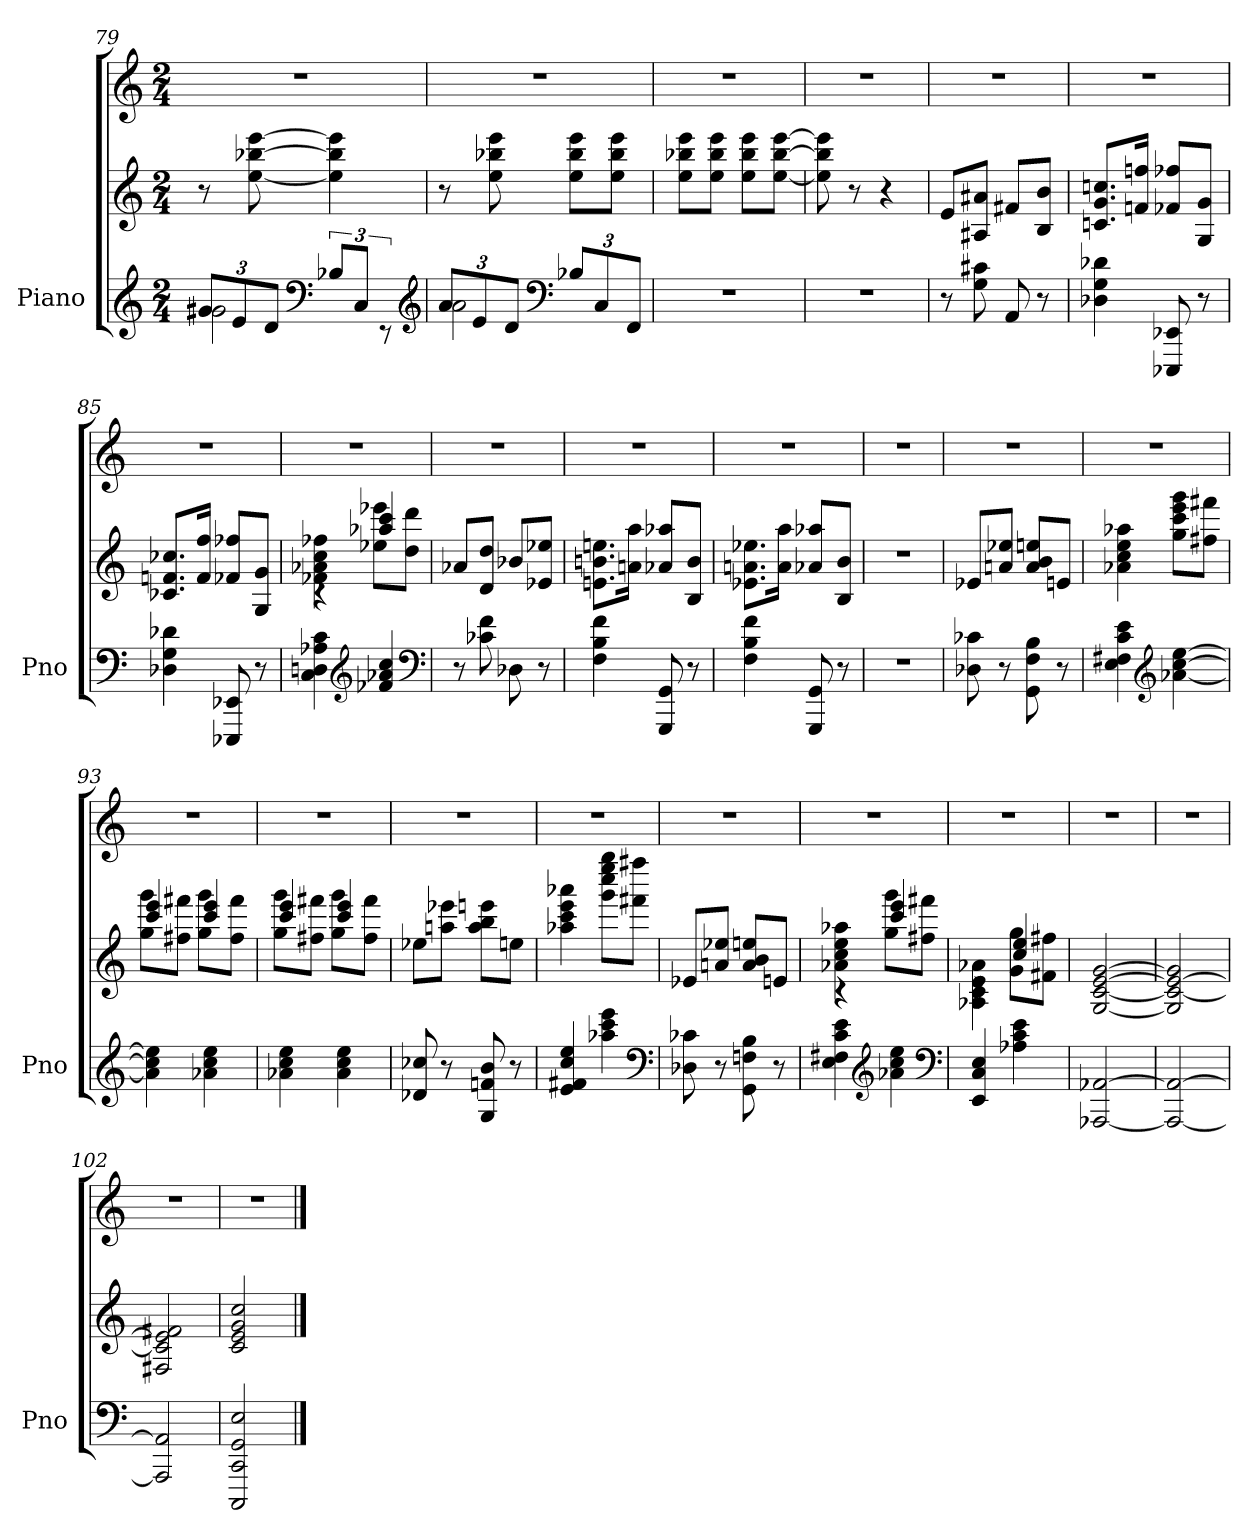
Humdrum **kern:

**kern	**kern	**kern
*part1	*part1	*part1
*staff3	*staff2	*staff1
*I"Piano	*	*
*I'Pno	*	*
*clefG2	*clefG2	*clefG2
*k[]	*k[]	*k[]
*C:	*C:	*C:
*M2/4	*M2/4	*M2/4
=79	=79	=79
*^	*	*
12g#XL	2g#X	8r	2r
12e	.	.	.
.	.	[8ee [8bb-X [8eee	.
12dJ	.	.	.
*clefF4	*	*	*
12B-XL	.	4ee] 4bb-] 4eee]	.
12CJ	.	.	.
12rEE	.	.	.
*clefG2	*	*	*
=80	=80	=80	=80
12aL	2a	8r	2r
12e	.	.	.
.	.	8ee 8bb-X 8eee	.
12dJ	.	.	.
*clefF4	*	*	*
12B-XL	.	8ee 8bb- 8eeeL	.
12C	.	.	.
.	.	8ee 8bb- 8eeeJ	.
12FFJ	.	.	.
*v	*v	*	*
=81	=81	=81
2r	8ee 8bb-X 8eeeL	2r
.	8ee 8bb- 8eeeJ	.
.	8ee 8bb- 8eeeL	.
.	[8ee [8bb- [8eeeJ	.
=82	=82	=82
2r	8ee] 8bb-] 8eee]	2r
.	8r	.
.	4r	.
=83	=83	=83
8r	8eL	2r
8G 8c#X	8A#X 8a#XJ	.
8AA	8f#XL	.
8r	8B 8bJ	.
=84	=84	=84
4D-X 4G 4d-X	8.cn 8.g 8.ccnL	2r
.	16fn 16ffnJk	.
8EEE-X 8EE-X	8f-X 8ff-XL	.
8r	8G 8gJ	.
=85	=85	=85
4D-X 4G 4d-X	8.c-X 8.fn 8.cc-XL	2r
.	16f 16ffJk	.
8EEE-X 8EE-X	8f-X 8ff-XL	.
8r	8G 8gJ	.
=86	=86	=86
*	*^	*
4C 4Dn 4A-X 4c	4rc	4f-X 4a-X 4cc 4ff-X	2r
*clefG2	*	*	*
4f-X 4a-X 4cc	4aa-X 4ccc	8ee-X 8eee-XL	.
.	.	8dd 8dddJ	.
*	*v	*v	*
*clefF4	*	*
=87	=87	=87
8r	8a-XL	2r
8c-X 8f	8d 8ddJ	.
8D-X	8b-XL	.
8r	8e-X 8ee-XJ	.
=88	=88	=88
4F 4B 4f	8.en 8.bn 8.eenL	2r
.	16an 16aaJk	.
8GGG 8GG	8a-X 8aa-XL	.
8r	8B 8bJ	.
=89	=89	=89
4F 4B 4f	8.e-X 8.an 8.ee-XL	2r
.	16a 16aaJk	.
8GGG 8GG	8a-X 8aa-XL	.
8r	8B 8bJ	.
=90	=90	=90
2r	2r	2r
=91	=91	=91
8D-X 8c-X	8e-XL	2r
8r	8an 8ee-XJ	.
8GG 8F 8B	8a 8b 8eenL	.
8r	8enJ	.
=92	=92	=92
4E 4F#X 4c 4e	4a-X 4cc 4ee 4aa-X	2r
*clefG2	*	*
[4a-X [4cc [4ee	8gg 8ccc 8eee 8gggL	.
.	8ff#X 8fff#XJ	.
=93	=93	=93
*	*^	*
4a-] 4cc] 4ee]	4ccc 4eee	8gg 8gggL	2r
.	.	8ff#X 8fff#XJ	.
4a-X 4cc 4ee	4ccc 4eee	8gg 8gggL	.
.	.	8ff# 8fff#J	.
=94	=94	=94	=94
4a-X 4cc 4ee	4ccc 4eee	8gg 8gggL	2r
.	.	8ff#X 8fff#XJ	.
4a- 4cc 4ee	4ccc 4eee	8gg 8gggL	.
.	.	8ff# 8fff#J	.
*	*v	*v	*
=95	=95	=95
8d-X 8cc-X	8ee-XL	2r
8r	8aan 8eee-XJ	.
8G 8fn 8b	8aa 8bb 8eeenL	.
8r	8eenJ	.
=96	=96	=96
4e 4f#X 4cc 4ee	4aa-X 4ccc 4eee 4aaa-X	2r
4aa-X 4ccc 4eee	8ggg 8cccc 8eeee 8ggggL	.
.	8fff#X 8ffff#XJ	.
*clefF4	*	*
=97	=97	=97
8D-X 8c-X	8e-XL	2r
8r	8an 8ee-XJ	.
8GG 8Fn 8B	8a 8b 8eenL	.
8r	8enJ	.
=98	=98	=98
*	*^	*
4E 4F#X 4c 4e	4rc	4a-X 4cc 4ee 4aa-X	2r
*clefG2	*	*	*
4a-X 4cc 4ee	4ccc 4eee	8gg 8gggL	.
.	.	8ff#X 8fff#XJ	.
*clefF4	*	*	*
=99	=99	=99	=99
4EE 4C 4E	4rc	4A-X 4c 4e 4a-X	2r
4A-X 4c 4e	4cc 4ee	8g 8ggL	.
.	.	8f#X 8ff#XJ	.
*	*v	*v	*
=100	=100	=100
[2AAA-X [2AA-X	[2G [2c [2e [2g	2r
=101	=101	=101
2AAA-_ 2AA-_	2G] 2c_ 2e_ 2g]	2r
=102	=102	=102
2AAA-] 2AA-]	2F#X 2c] 2e] 2f#X	2r
=103	=103	=103
2CCC 2CC 2GG 2E	2c 2e 2g 2cc	2r
==	==	==
*-	*-	*-
